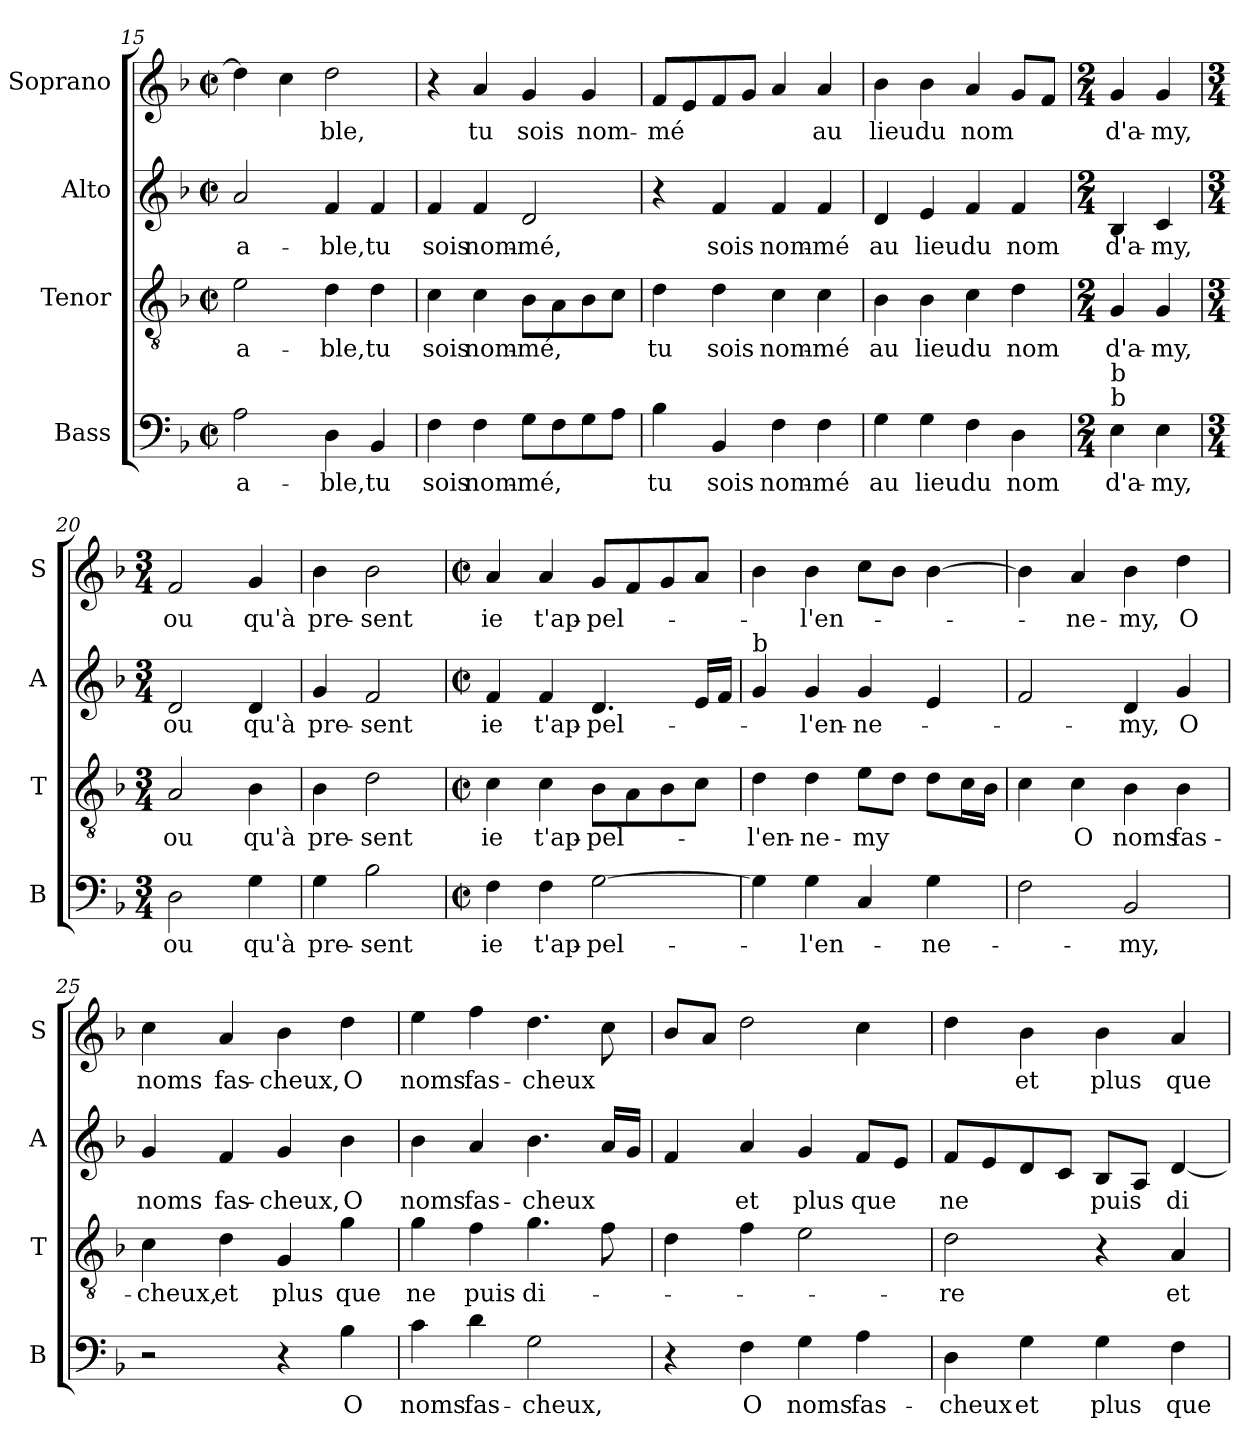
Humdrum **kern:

**kern	**text	**kern	**text	**kern	**text	**kern	**text
*part4	*part4	*part3	*part3	*part2	*part2	*part1	*part1
*staff4	*staff4	*staff3	*staff3	*staff2	*staff2	*staff1	*staff1
*I"Bass	*	*I"Tenor	*	*I"Alto	*	*I"Soprano	*
*I'B	*	*I'T	*	*I'A	*	*I'S	*
*clefF4	*	*clefGv2	*	*clefG2	*	*clefG2	*
*k[b-]	*	*k[b-]	*	*k[b-]	*	*k[b-]	*
*F:	*	*F:	*	*F:	*	*F:	*
*M2/2	*	*M2/2	*	*M2/2	*	*M2/2	*
*met(c|)	*	*met(c|)	*	*met(c|)	*	*met(c|)	*
=15	=15	=15	=15	=15	=15	=15	=15
!	!LO:LY:b	!	!LO:LY:b	!	!LO:LY:b	!	!
2A\	-a-	2e\	-a-	2a/	-a-	4dd\]	.
.	.	.	.	.	.	4cc\	.
!	!LO:LY:b	!	!LO:LY:b	!	!LO:LY:b	!	!LO:LY:b
4D\	-ble,	4d\	-ble,	4f/	-ble,	2dd\	-ble,
!	!LO:LY:b	!	!LO:LY:b	!	!LO:LY:b	!	!
4BB-/	tu	4d\	tu	4f/	tu	.	.
!!LO:LB:g=z
=16	=16	=16	=16	=16	=16	=16	=16
!	!LO:LY:b	!	!LO:LY:b	!	!LO:LY:b	!	!
4F\	sois	4c\	sois	4f/	sois	4r	.
!	!LO:LY:b	!	!LO:LY:b	!	!LO:LY:b	!	!LO:LY:b
4F\	nom-	4c\	nom-	4f/	nom-	4a/	tu
!	!LO:LY:b	!	!LO:LY:b	!	!LO:LY:b	!	!LO:LY:b
8G\L	-mé,	8B-\L	-mé,	2d/	-mé,	4g/	sois
8F\	.	8A\	.	.	.	.	.
!	!	!	!	!	!	!	!LO:LY:b
8G\	.	8B-\	.	.	.	4g/	nom-
8A\J	.	8c\J	.	.	.	.	.
=17	=17	=17	=17	=17	=17	=17	=17
!	!LO:LY:b	!	!LO:LY:b	!	!	!	!LO:LY:b
4B-\	tu	4d\	tu	4r	.	8f/L	-mé
.	.	.	.	.	.	8e/	.
!	!LO:LY:b	!	!LO:LY:b	!	!LO:LY:b	!	!
4BB-/	sois	4d\	sois	4f/	sois	8f/	.
.	.	.	.	.	.	8g/J	.
!	!LO:LY:b	!	!LO:LY:b	!	!LO:LY:b	!	!
4F\	nom-	4c\	nom-	4f/	nom-	4a/	.
!	!LO:LY:b	!	!LO:LY:b	!	!LO:LY:b	!	!LO:LY:b
4F\	-mé	4c\	-mé	4f/	-mé	4a/	au
=18	=18	=18	=18	=18	=18	=18	=18
!	!LO:LY:b	!	!LO:LY:b	!	!LO:LY:b	!	!LO:LY:b
4G\	au	4B-\	au	4d/	au	4b-\	lieu
!	!LO:LY:b	!	!LO:LY:b	!	!LO:LY:b	!	!LO:LY:b
4G\	lieu	4B-\	lieu	4e/	lieu	4b-\	du
!	!LO:LY:b	!	!LO:LY:b	!	!LO:LY:b	!	!LO:LY:b
4F\	du	4c\	du	4f/	du	4a/	nom
!	!LO:LY:b	!	!LO:LY:b	!	!LO:LY:b	!	!
4D\	nom	4d\	nom	4f/	nom	8g/L	.
.	.	.	.	.	.	8f/J	.
=19	=19	=19	=19	=19	=19	=19	=19
*M2/4	*	*M2/4	*	*M2/4	*	*M2/4	*
!LO:TX:a:t=b	!	!	!	!	!	!	!
!LO:TX:a:t=b	!	!	!	!	!	!	!
!	!LO:LY:b	!	!LO:LY:b	!	!LO:LY:b	!	!LO:LY:b
4E\	d'a-	4G/	d'a-	4B-/	d'a-	4g/	d'a-
!	!LO:LY:b	!	!LO:LY:b	!	!LO:LY:b	!	!LO:LY:b
4E\	-my,	4G/	-my,	4c/	-my,	4g/	-my,
=20	=20	=20	=20	=20	=20	=20	=20
*M3/4	*	*M3/4	*	*M3/4	*	*M3/4	*
!	!LO:LY:b	!	!LO:LY:b	!	!LO:LY:b	!	!LO:LY:b
2D\	ou	2A/	ou	2d/	ou	2f/	ou
!	!LO:LY:b	!	!LO:LY:b	!	!LO:LY:b	!	!LO:LY:b
4G\	qu'à	4B-\	qu'à	4d/	qu'à	4g/	qu'à
!!LO:LB:g=z
=21	=21	=21	=21	=21	=21	=21	=21
!	!LO:LY:b	!	!LO:LY:b	!	!LO:LY:b	!	!LO:LY:b
4G\	pre-	4B-\	pre-	4g/	pre-	4b-\	pre-
!	!LO:LY:b	!	!LO:LY:b	!	!LO:LY:b	!	!LO:LY:b
2B-\	-sent	2d\	-sent	2f/	-sent	2b-\	-sent
=22	=22	=22	=22	=22	=22	=22	=22
*M2/2	*	*M2/2	*	*M2/2	*	*M2/2	*
*met(c|)	*	*met(c|)	*	*met(c|)	*	*met(c|)	*
!	!LO:LY:b	!	!LO:LY:b	!	!LO:LY:b	!	!LO:LY:b
4F\	ie	4c\	ie	4f/	ie	4a/	ie
!	!LO:LY:b	!	!LO:LY:b	!	!LO:LY:b	!	!LO:LY:b
4F\	t'ap-	4c\	t'ap-	4f/	t'ap-	4a/	t'ap-
!	!LO:LY:b	!	!LO:LY:b	!	!LO:LY:b	!	!LO:LY:b
[2G\	-pel-	8B-\L	-pel-	4.d/	-pel-	8g/L	-pel-
.	.	8A\	.	.	.	8f/	.
.	.	8B-\	.	.	.	8g/	.
.	.	8c\J	.	16e/LL	.	8a/J	.
.	.	.	.	16f/JJ	.	.	.
=23	=23	=23	=23	=23	=23	=23	=23
!	!	!	!	!LO:TX:a:t=b	!	!	!
!	!	!	!LO:LY:b	!	!	!	!
4G\]	.	4d\	-l'en-	4g/	.	4b-\	.
!	!LO:LY:b	!	!LO:LY:b	!	!LO:LY:b	!	!LO:LY:b
4G\	-l'en-	4d\	-ne-	4g/	-l'en-	4b-\	-l'en-
!	!	!	!LO:LY:b	!	!LO:LY:b	!	!
4C/	.	8e\L	-my	4g/	-ne-	8cc\L	.
.	.	8d\J	.	.	.	8b-\J	.
!	!LO:LY:b	!	!	!	!	!	!
4G\	-ne-	8d\L	.	4e/	.	[4b-\	.
.	.	16c\L	.	.	.	.	.
.	.	16B-\JJ	.	.	.	.	.
=24	=24	=24	=24	=24	=24	=24	=24
2F\	.	4c\	.	2f/	.	4b-\]	.
!	!	!	!LO:LY:b	!	!	!	!LO:LY:b
.	.	4c\	O	.	.	4a/	-ne-
!	!LO:LY:b	!	!LO:LY:b	!	!LO:LY:b	!	!LO:LY:b
2BB-/	-my,	4B-\	noms	4d/	-my,	4b-\	-my,
!	!	!	!LO:LY:b	!	!LO:LY:b	!	!LO:LY:b
.	.	4B-\	fas-	4g/	O	4dd\	O
=25	=25	=25	=25	=25	=25	=25	=25
!	!	!	!LO:LY:b	!	!LO:LY:b	!	!LO:LY:b
2r	.	4c\	-cheux,	4g/	noms	4cc\	noms
!	!	!	!LO:LY:b	!	!LO:LY:b	!	!LO:LY:b
.	.	4d\	et	4f/	fas-	4a/	fas-
!	!	!	!LO:LY:b	!	!LO:LY:b	!	!LO:LY:b
4r	.	4G/	plus	4g/	-cheux,	4b-\	-cheux,
!	!LO:LY:b	!	!LO:LY:b	!	!LO:LY:b	!	!LO:LY:b
4B-\	O	4g\	que	4b-\	O	4dd\	O
!!LO:PB:g=z
=26	=26	=26	=26	=26	=26	=26	=26
!	!LO:LY:b	!	!LO:LY:b	!	!LO:LY:b	!	!LO:LY:b
4c\	noms	4g\	ne	4b-\	noms	4ee\	noms
!	!LO:LY:b	!	!LO:LY:b	!	!LO:LY:b	!	!LO:LY:b
4d\	fas-	4f\	puis	4a/	fas-	4ff\	fas-
!	!LO:LY:b	!	!LO:LY:b	!	!LO:LY:b	!	!LO:LY:b
2G\	-cheux,	4.g\	di-	4.b-\	-cheux	4.dd\	-cheux
.	.	8f\	.	16a/LL	.	8cc\	.
.	.	.	.	16g/JJ	.	.	.
=27	=27	=27	=27	=27	=27	=27	=27
4r	.	4d\	.	4f/	.	8b-/L	.
.	.	.	.	.	.	8a/J	.
!	!LO:LY:b	!	!	!	!LO:LY:b	!	!
4F\	O	4f\	.	4a/	et	2dd\	.
!	!LO:LY:b	!	!	!	!LO:LY:b	!	!
4G\	noms	2e\	.	4g/	plus	.	.
!	!LO:LY:b	!	!	!	!LO:LY:b	!	!
4A\	fas-	.	.	8f/L	que	4cc\	.
.	.	.	.	8e/J	.	.	.
=28	=28	=28	=28	=28	=28	=28	=28
!	!LO:LY:b	!	!LO:LY:b	!	!LO:LY:b	!	!
4D\	-cheux	2d\	-re	8f/L	ne	4dd\	.
.	.	.	.	8e/	.	.	.
!	!LO:LY:b	!	!	!	!	!	!LO:LY:b
4G\	et	.	.	8d/	.	4b-\	et
.	.	.	.	8c/J	.	.	.
!	!LO:LY:b	!	!	!	!LO:LY:b	!	!LO:LY:b
4G\	plus	4r	.	8B-/L	puis	4b-\	plus
.	.	.	.	8A/J	.	.	.
!	!LO:LY:b	!	!LO:LY:b	!	!LO:LY:b	!	!LO:LY:b
4F\	que	4A/	et	[4d/	di-	4a/	que
=	=	=	=	=	=	=	=
*-	*-	*-	*-	*-	*-	*-	*-
